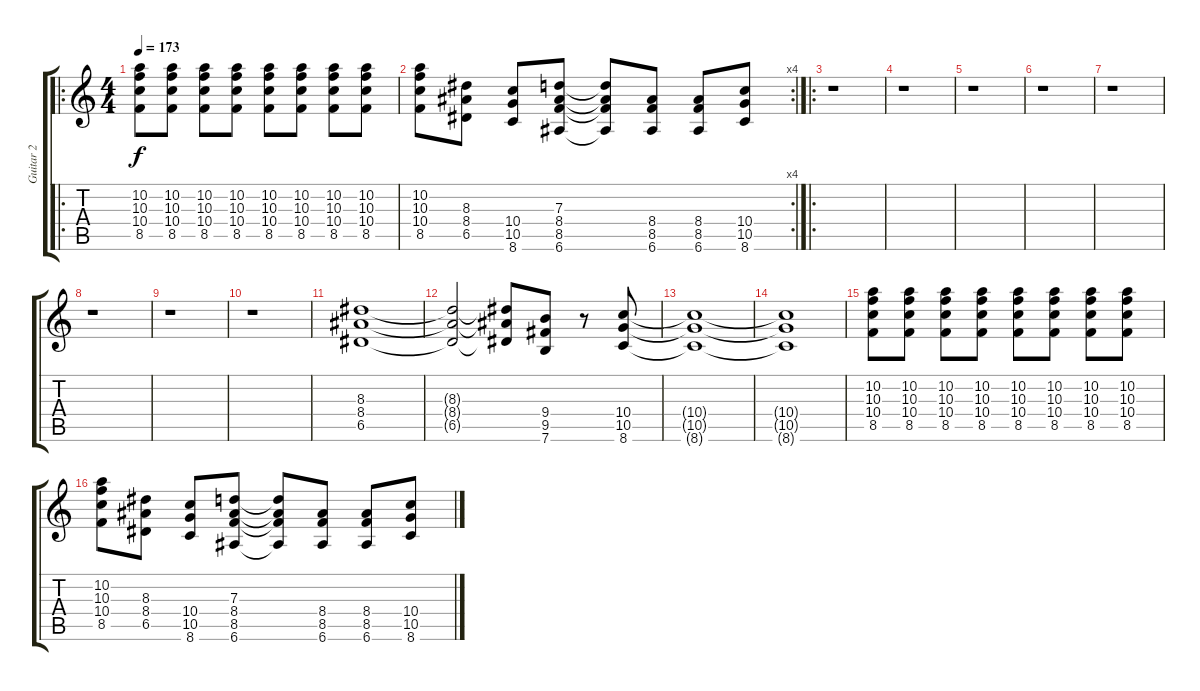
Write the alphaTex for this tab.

\track ("Guitar 2" "Guitar 2") {instrument overdrivenguitar}
\staff {score tabs}
\tuning (E4 B3 G3 D3 A2 E2) {hide}
\ro
\ts (4 4)
\tempo 173
\clef g2
\ks c
(10.2 10.3 10.4 8.5).8{dy f instrument overdrivenguitar} (10.2 10.3 10.4 8.5).8 (10.2 10.3 10.4 8.5).8 (10.2 10.3 10.4 8.5).8 (10.2 10.3 10.4 8.5).8 (10.2 10.3 10.4 8.5).8 (10.2 10.3 10.4 8.5).8 (10.2 10.3 10.4 8.5).8 |
\rc 4
(10.2 10.3 10.4 8.5).8 (8.3 8.4 6.5).8 (10.4 10.5 8.6).8 (7.3 8.4 8.5 6.6).8 (7.3{t} 8.4{t} 8.5{t} 6.6{t}).8 (8.4 8.5 6.6).8 (8.4 8.5 6.6).8 (10.4 10.5 8.6).8 |
\ro
r.1 |
r.1 |
r.1 |
r.1 |
r.1 |
r.1 |
r.1 |
r.1 |
(8.3 8.4 6.5).1 |
(8.3{t} 8.4{t} 6.5{t}).2 (8.3{t} 8.4{t} 6.5{t}).8 (9.4 9.5 7.6).8 r.8 (10.4 10.5 8.6).8 |
(10.4{t} 10.5{t} 8.6{t}).1 |
(10.4{t} 10.5{t} 8.6{t}).1 |
(10.2 10.3 10.4 8.5).8 (10.2 10.3 10.4 8.5).8 (10.2 10.3 10.4 8.5).8 (10.2 10.3 10.4 8.5).8 (10.2 10.3 10.4 8.5).8 (10.2 10.3 10.4 8.5).8 (10.2 10.3 10.4 8.5).8 (10.2 10.3 10.4 8.5).8 |
(10.2 10.3 10.4 8.5).8 (8.3 8.4 6.5).8 (10.4 10.5 8.6).8 (7.3 8.4 8.5 6.6).8 (7.3{t} 8.4{t} 8.5{t} 6.6{t}).8 (8.4 8.5 6.6).8 (8.4 8.5 6.6).8 (10.4 10.5 8.6).8
